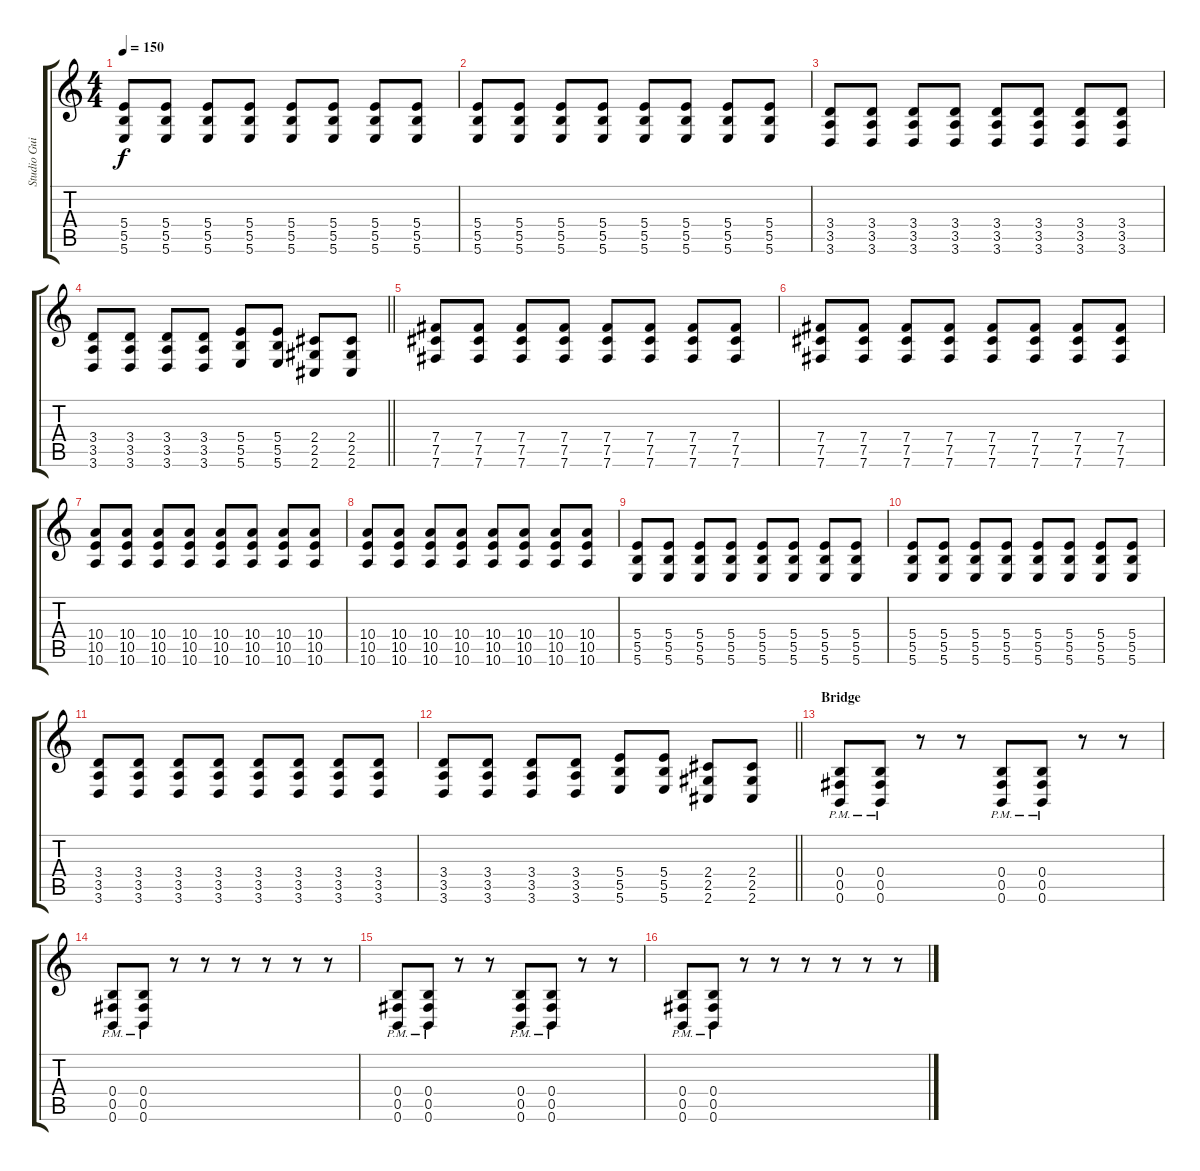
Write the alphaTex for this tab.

\track ("Studio Guitar" "Studio Gui") {instrument distortionguitar}
\staff {score tabs}
\tuning (Db4 Ab3 E3 B2 Gb2 B1) {hide}
\ts (4 4)
\tempo 150
\clef g2
\ks c
(5.4 5.5 5.6).8{dy f} (5.4 5.5 5.6).8 (5.4 5.5 5.6).8 (5.4 5.5 5.6).8 (5.4 5.5 5.6).8 (5.4 5.5 5.6).8 (5.4 5.5 5.6).8 (5.4 5.5 5.6).8 |
(5.4 5.5 5.6).8 (5.4 5.5 5.6).8 (5.4 5.5 5.6).8 (5.4 5.5 5.6).8 (5.4 5.5 5.6).8 (5.4 5.5 5.6).8 (5.4 5.5 5.6).8 (5.4 5.5 5.6).8 |
(3.4 3.5 3.6).8 (3.4 3.5 3.6).8 (3.4 3.5 3.6).8 (3.4 3.5 3.6).8 (3.4 3.5 3.6).8 (3.4 3.5 3.6).8 (3.4 3.5 3.6).8 (3.4 3.5 3.6).8 |
\barLineRight lightlight
(3.4 3.5 3.6).8 (3.4 3.5 3.6).8 (3.4 3.5 3.6).8 (3.4 3.5 3.6).8 (5.4 5.5 5.6).8 (5.4 5.5 5.6).8 (2.4 2.5 2.6).8 (2.4 2.5 2.6).8 |
(7.4 7.5 7.6).8 (7.4 7.5 7.6).8 (7.4 7.5 7.6).8 (7.4 7.5 7.6).8 (7.4 7.5 7.6).8 (7.4 7.5 7.6).8 (7.4 7.5 7.6).8 (7.4 7.5 7.6).8 |
(7.4 7.5 7.6).8 (7.4 7.5 7.6).8 (7.4 7.5 7.6).8 (7.4 7.5 7.6).8 (7.4 7.5 7.6).8 (7.4 7.5 7.6).8 (7.4 7.5 7.6).8 (7.4 7.5 7.6).8 |
(10.4 10.5 10.6).8 (10.4 10.5 10.6).8 (10.4 10.5 10.6).8 (10.4 10.5 10.6).8 (10.4 10.5 10.6).8 (10.4 10.5 10.6).8 (10.4 10.5 10.6).8 (10.4 10.5 10.6).8 |
(10.4 10.5 10.6).8 (10.4 10.5 10.6).8 (10.4 10.5 10.6).8 (10.4 10.5 10.6).8 (10.4 10.5 10.6).8 (10.4 10.5 10.6).8 (10.4 10.5 10.6).8 (10.4 10.5 10.6).8 |
(5.4 5.5 5.6).8 (5.4 5.5 5.6).8 (5.4 5.5 5.6).8 (5.4 5.5 5.6).8 (5.4 5.5 5.6).8 (5.4 5.5 5.6).8 (5.4 5.5 5.6).8 (5.4 5.5 5.6).8 |
(5.4 5.5 5.6).8 (5.4 5.5 5.6).8 (5.4 5.5 5.6).8 (5.4 5.5 5.6).8 (5.4 5.5 5.6).8 (5.4 5.5 5.6).8 (5.4 5.5 5.6).8 (5.4 5.5 5.6).8 |
(3.4 3.5 3.6).8 (3.4 3.5 3.6).8 (3.4 3.5 3.6).8 (3.4 3.5 3.6).8 (3.4 3.5 3.6).8 (3.4 3.5 3.6).8 (3.4 3.5 3.6).8 (3.4 3.5 3.6).8 |
\barLineRight lightlight
(3.4 3.5 3.6).8 (3.4 3.5 3.6).8 (3.4 3.5 3.6).8 (3.4 3.5 3.6).8 (5.4 5.5 5.6).8 (5.4 5.5 5.6).8 (2.4 2.5 2.6).8 (2.4 2.5 2.6).8 |
\section ("" "Bridge")
(0.4{pm} 0.5{pm} 0.6{pm}).8 (0.4{pm} 0.5{pm} 0.6{pm}).8 r.8 r.8 (0.4{pm} 0.5{pm} 0.6{pm}).8 (0.4{pm} 0.5{pm} 0.6{pm}).8 r.8 r.8 |
(0.4{pm} 0.5{pm} 0.6{pm}).8 (0.4{pm} 0.5{pm} 0.6{pm}).8 r.8 r.8 r.8 r.8 r.8 r.8 |
(0.4{pm} 0.5{pm} 0.6{pm}).8 (0.4{pm} 0.5{pm} 0.6{pm}).8 r.8 r.8 (0.4{pm} 0.5{pm} 0.6{pm}).8 (0.4{pm} 0.5{pm} 0.6{pm}).8 r.8 r.8 |
(0.4{pm} 0.5{pm} 0.6{pm}).8 (0.4{pm} 0.5{pm} 0.6{pm}).8 r.8 r.8 r.8 r.8 r.8 r.8
